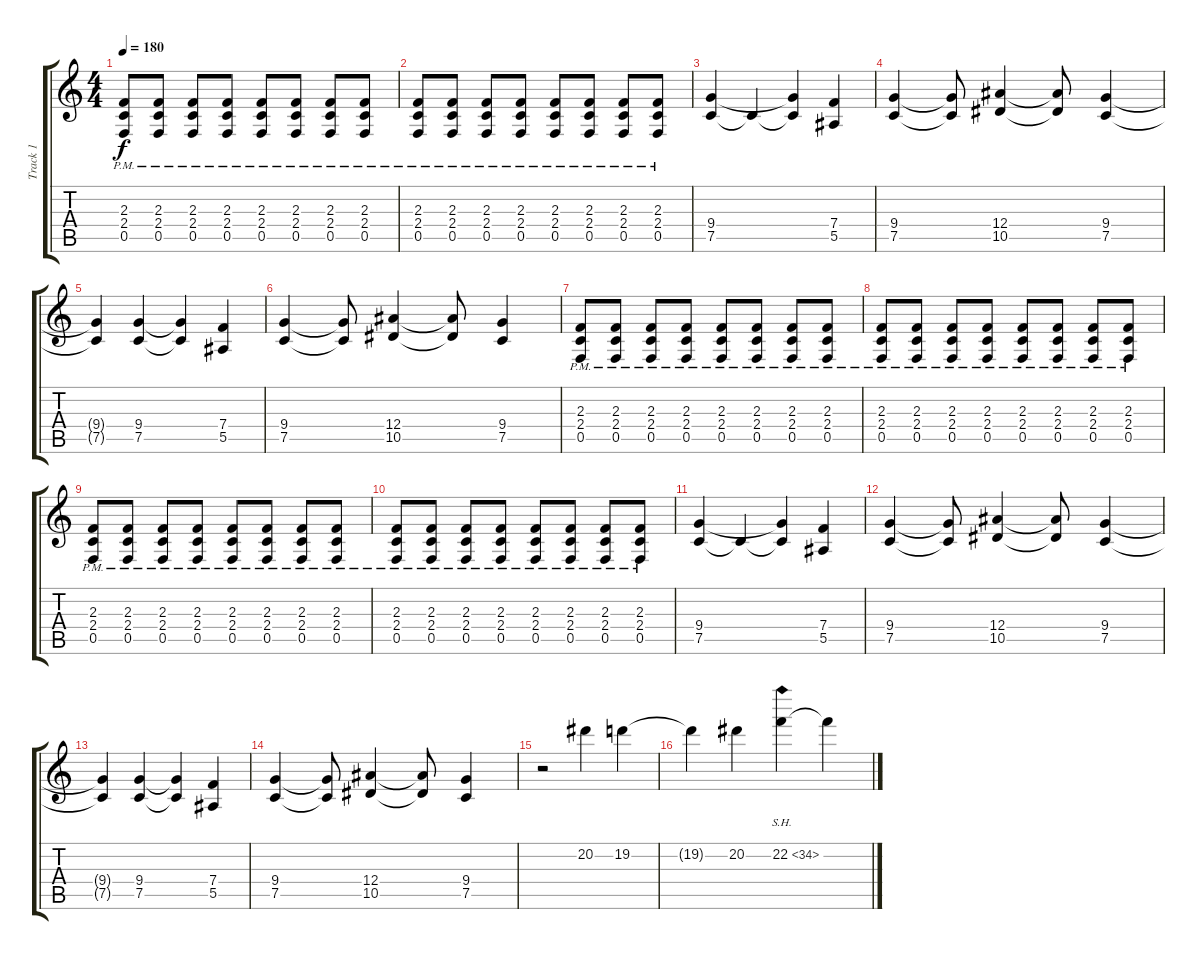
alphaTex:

\track ("Track 1" "Track 1") {instrument distortionguitar}
\staff {score tabs}
\tuning (C4 G3 Eb3 Bb2 F2 C2) {hide}
\ts (4 4)
\tempo 180
\clef g2
\ks c
(2.3{pm} 2.4{pm} 0.5{pm}).8{dy f} (2.3{pm} 2.4{pm} 0.5{pm}).8 (2.3{pm} 2.4{pm} 0.5{pm}).8 (2.3{pm} 2.4{pm} 0.5{pm}).8 (2.3{pm} 2.4{pm} 0.5{pm}).8 (2.3{pm} 2.4{pm} 0.5{pm}).8 (2.3{pm} 2.4{pm} 0.5{pm}).8 (2.3{pm} 2.4{pm} 0.5{pm}).8 |
(2.3{pm} 2.4{pm} 0.5{pm}).8 (2.3{pm} 2.4{pm} 0.5{pm}).8 (2.3{pm} 2.4{pm} 0.5{pm}).8 (2.3{pm} 2.4{pm} 0.5{pm}).8 (2.3{pm} 2.4{pm} 0.5{pm}).8 (2.3{pm} 2.4{pm} 0.5{pm}).8 (2.3{pm} 2.4{pm} 0.5{pm}).8 (2.3{pm} 2.4{pm} 0.5{pm}).8 |
(9.4 7.5).4 7.5{t}.4 (9.4{t} 7.5{t}).4 (7.4 5.5).4 |
(9.4 7.5).4 (9.4{t} 7.5{t}).8 (12.4 10.5).4 (12.4{t} 10.5{t}).8 (9.4 7.5).4 |
(9.4{t} 7.5{t}).4 (9.4 7.5).4 (9.4{t} 7.5{t}).4 (7.4 5.5).4 |
(9.4 7.5).4 (9.4{t} 7.5{t}).8 (12.4 10.5).4 (12.4{t} 10.5{t}).8 (9.4 7.5).4 |
(2.3{pm} 2.4{pm} 0.5{pm}).8 (2.3{pm} 2.4{pm} 0.5{pm}).8 (2.3{pm} 2.4{pm} 0.5{pm}).8 (2.3{pm} 2.4{pm} 0.5{pm}).8 (2.3{pm} 2.4{pm} 0.5{pm}).8 (2.3{pm} 2.4{pm} 0.5{pm}).8 (2.3{pm} 2.4{pm} 0.5{pm}).8 (2.3{pm} 2.4{pm} 0.5{pm}).8 |
(2.3{pm} 2.4{pm} 0.5{pm}).8 (2.3{pm} 2.4{pm} 0.5{pm}).8 (2.3{pm} 2.4{pm} 0.5{pm}).8 (2.3{pm} 2.4{pm} 0.5{pm}).8 (2.3{pm} 2.4{pm} 0.5{pm}).8 (2.3{pm} 2.4{pm} 0.5{pm}).8 (2.3{pm} 2.4{pm} 0.5{pm}).8 (2.3{pm} 2.4{pm} 0.5{pm}).8 |
(2.3{pm} 2.4{pm} 0.5{pm}).8 (2.3{pm} 2.4{pm} 0.5{pm}).8 (2.3{pm} 2.4{pm} 0.5{pm}).8 (2.3{pm} 2.4{pm} 0.5{pm}).8 (2.3{pm} 2.4{pm} 0.5{pm}).8 (2.3{pm} 2.4{pm} 0.5{pm}).8 (2.3{pm} 2.4{pm} 0.5{pm}).8 (2.3{pm} 2.4{pm} 0.5{pm}).8 |
(2.3{pm} 2.4{pm} 0.5{pm}).8 (2.3{pm} 2.4{pm} 0.5{pm}).8 (2.3{pm} 2.4{pm} 0.5{pm}).8 (2.3{pm} 2.4{pm} 0.5{pm}).8 (2.3{pm} 2.4{pm} 0.5{pm}).8 (2.3{pm} 2.4{pm} 0.5{pm}).8 (2.3{pm} 2.4{pm} 0.5{pm}).8 (2.3{pm} 2.4{pm} 0.5{pm}).8 |
(9.4 7.5).4 7.5{t}.4 (9.4{t} 7.5{t}).4 (7.4 5.5).4 |
(9.4 7.5).4 (9.4{t} 7.5{t}).8 (12.4 10.5).4 (12.4{t} 10.5{t}).8 (9.4 7.5).4 |
(9.4{t} 7.5{t}).4 (9.4 7.5).4 (9.4{t} 7.5{t}).4 (7.4 5.5).4 |
(9.4 7.5).4 (9.4{t} 7.5{t}).8 (12.4 10.5).4 (12.4{t} 10.5{t}).8 (9.4 7.5).4 |
r.2 20.2.4 19.2.4 |
19.2{t}.4 20.2.4 22.2{sh 12}.4 22.2{t}.4
